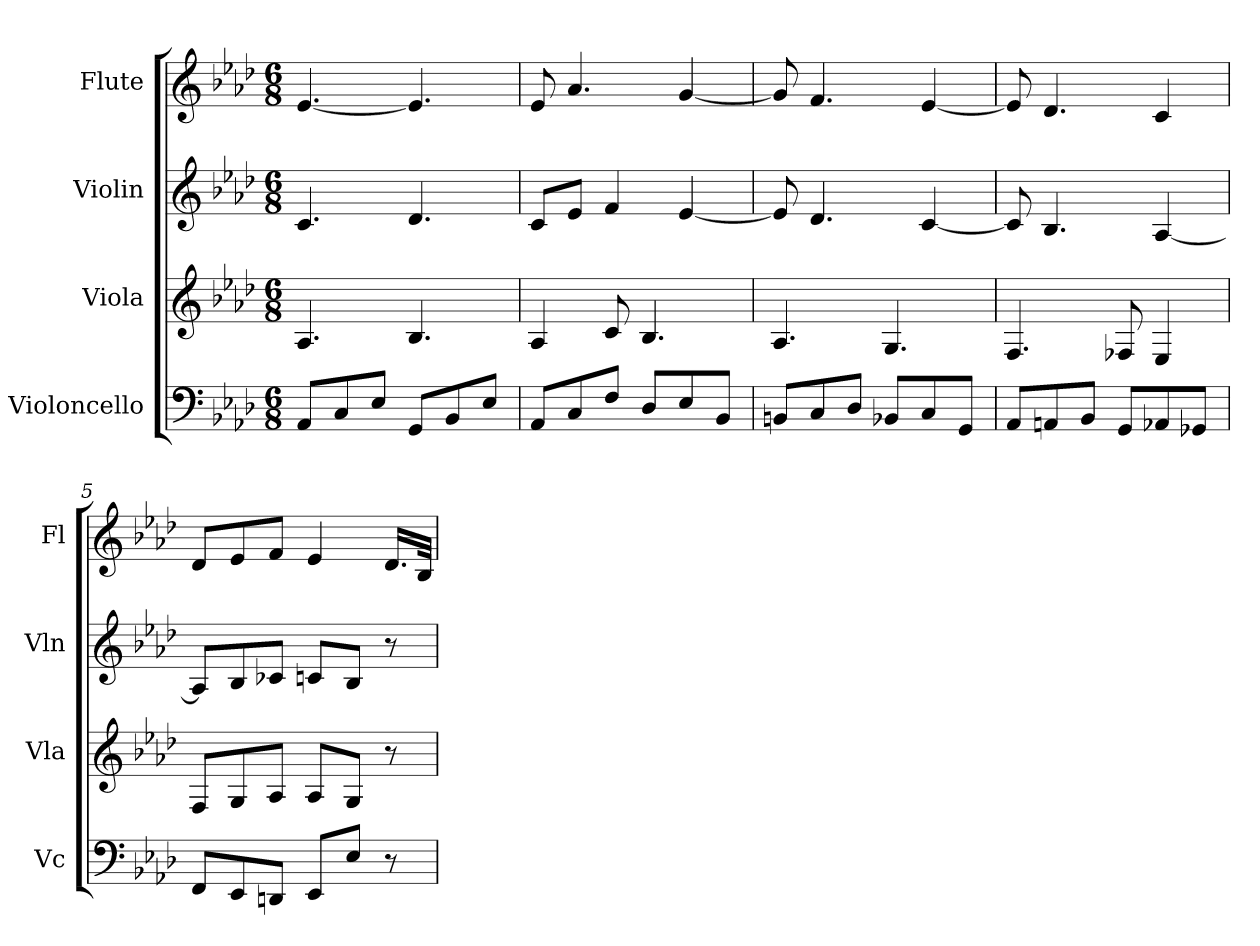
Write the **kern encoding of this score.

**kern	**kern	**kern	**kern
*part4	*part3	*part2	*part1
*staff4	*staff3	*staff2	*staff1
*I"Violoncello	*I"Viola	*I"Violin	*I"Flute
*I'Vc	*I'Vla	*I'Vln	*I'Fl
*k[b-e-a-d-]	*k[b-e-a-d-]	*k[b-e-a-d-]	*k[b-e-a-d-]
*A-:	*A-:	*A-:	*A-:
*M6/8	*M6/8	*M6/8	*M6/8
*MM92	*MM92	*MM92	*MM92
=	=	=	=
8AA-L	4.A-	4.c	[4.e-
8C	.	.	.
8E-J	.	.	.
8GGL	4.B-	4.d-	4.e-]
8BB-	.	.	.
8E-J	.	.	.
=2	=2	=2	=2
8AA-L	4A-	8cL	8e-
8C	.	8e-J	4.a-
8FJ	8c	4f	.
8D-L	4.B-	.	.
8E-	.	[4e-	[4g
8BB-J	.	.	.
=3	=3	=3	=3
8BBnL	4.A-	8e-]	8g]
8C	.	4.d-	4.f
8D-J	.	.	.
8BB-XL	4.G	.	.
8C	.	[4c	[4e-
8GGJ	.	.	.
=4	=4	=4	=4
8AA-L	4.F	8c]	8e-]
8AAn	.	4.B-	4.d-
8BB-J	.	.	.
8GGL	8F-X	.	.
8AA-X	4E-	[4A-	4c
8GG-XJ	.	.	.
=5	=5	=5	=5
8FFL	8FL	8A-L]	8d-L
8EE-	8G	8B-	8e-
8DDnJ	8A-J	8c-XJ	8fJ
8EE-L	8A-L	8cnL	4e-
8E-J	8GJ	8B-J	.
8r	8r	8r	16.d-LL
.	.	.	32B-JJk
=	=	=	=
*-	*-	*-	*-
